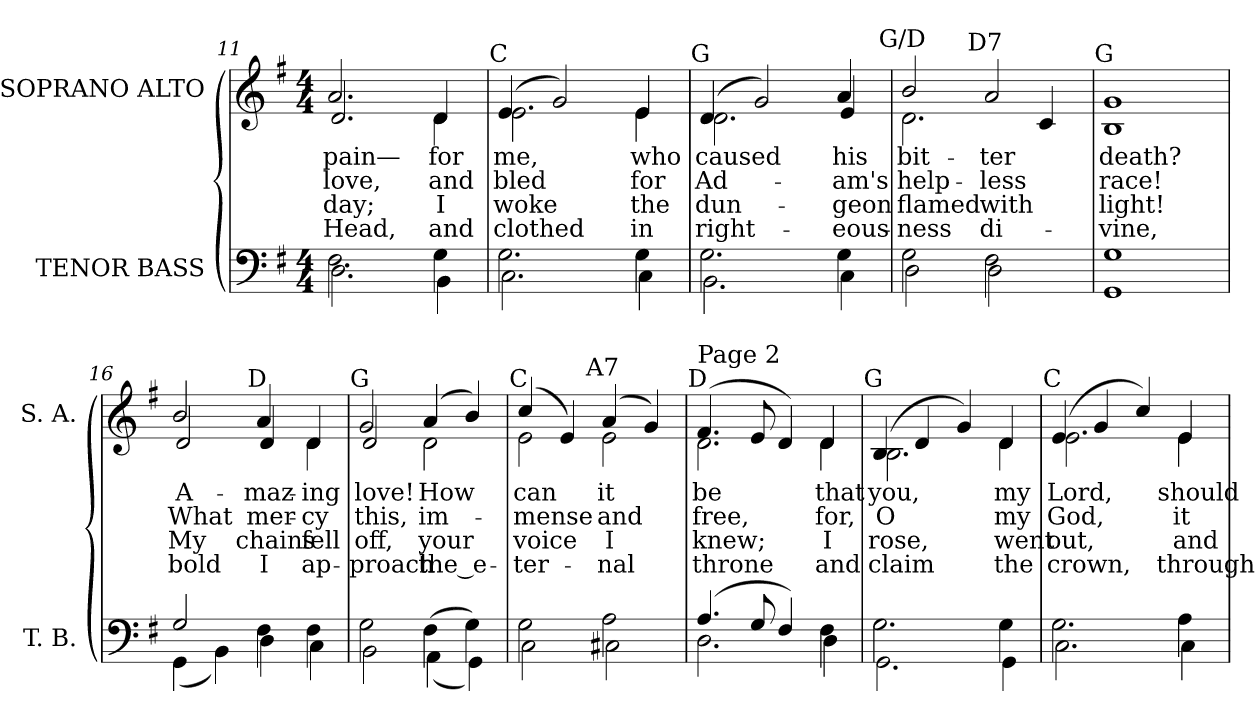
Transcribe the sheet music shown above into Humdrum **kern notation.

**kern	**kern	**text	**text	**text	**text
*part2	*part1	*part1	*part1	*part1	*part1
*staff2	*staff1	*staff1	*staff1	*staff1	*staff1
*I"TENOR BASS	*I"SOPRANO ALTO	*	*	*	*
*I'T. B.	*I'S. A.	*	*	*	*
*clefF4	*clefG2	*	*	*	*
*k[f#]	*k[f#]	*	*	*	*
*G:	*G:	*	*	*	*
*M4/4	*M4/4	*	*	*	*
=11	=11	=11	=11	=11	=11
*^	*	*	*	*	*
!	!	!LO:TX:a:cj:t=D	!	!	!	!
!	!	!	!LO:LY:b:color=#000000	!LO:LY:b:color=#000000	!LO:LY:b:color=#000000	!LO:LY:b:color=#000000
*	*	*^	*	*	*	*
2.F#i\	2.Di\	2.ai/	2.di/	pain—	love,	day;	Head,
!	!	!	!	!LO:LY:b:color=#000000	!LO:LY:b:color=#000000	!LO:LY:b:color=#000000	!LO:LY:b:color=#000000
4Gi\	4BBi\	4di/	4di\	for	and	I	and
=12	=12	=12	=12	=12	=12	=12	=12
!	!	!LO:TX:a:cj:t=C	!	!	!	!	!
!	!	!	!	!LO:LY:b:color=#000000	!LO:LY:b:color=#000000	!LO:LY:b:color=#000000	!LO:LY:b:color=#000000
2.Gi\	2.Ci\	(4ei/	2.ei\	me,	bled	woke	clothed
.	.	2gi/)	.	.	.	.	.
!	!	!	!	!LO:LY:b:color=#000000	!LO:LY:b:color=#000000	!LO:LY:b:color=#000000	!LO:LY:b:color=#000000
4Gi\	4Ci\	4ei/	4ei\	who	for	the	in
=13	=13	=13	=13	=13	=13	=13	=13
!	!	!LO:TX:a:cj:t=G	!	!	!	!	!
!	!	!	!	!LO:LY:b:color=#000000	!LO:LY:b:color=#000000	!LO:LY:b:color=#000000	!LO:LY:b:color=#000000
2.Gi\	2.BBi\	(4di/	2.di\	caused	Ad-	dun-	right-
.	.	2gi/)	.	.	.	.	.
!	!	!	!	!LO:LY:b:color=#000000	!LO:LY:b:color=#000000	!LO:LY:b:color=#000000	!LO:LY:b:color=#000000
4Gi\	4Ci\	4ai/	4ei/	his	-am's	-geon	-eous-
!!LO:LB:g=z	!!
=14	=14	=14	=14	=14	=14	=14	=14
!	!	!LO:TX:a:cj:t=G/D	!	!	!	!	!
!	!	!	!	!LO:LY:b:color=#000000	!LO:LY:b:color=#000000	!LO:LY:b:color=#000000	!LO:LY:b:color=#000000
2Gi\	2Di\	2bi/	2.di\	bit-	help-	flamed	-ness
!	!	!LO:TX:a:cj:t=D7	!	!	!	!	!
!	!	!	!	!LO:LY:b:color=#000000	!LO:LY:b:color=#000000	!LO:LY:b:color=#000000	!LO:LY:b:color=#000000
2F#i\	2Di\	2ai/	.	-ter	-less	with	di-
.	.	.	4ci/	.	.	.	.
=15	=15	=15	=15	=15	=15	=15	=15
!	!	!LO:TX:a:cj:t=G	!	!	!	!	!
!	!	!	!	!LO:LY:b:color=#000000	!LO:LY:b:color=#000000	!LO:LY:b:color=#000000	!LO:LY:b:color=#000000
1Gi	1GGi	1gi	1Bi	death?	race!	light!	-vine,
=16	=16	=16	=16	=16	=16	=16	=16
!	!	!	!	!LO:LY:b:color=#000000	!LO:LY:b:color=#000000	!LO:LY:b:color=#000000	!LO:LY:b:color=#000000
2Gi/	(4GGi\	2bi/	2di/	A-	What	My	bold
.	4BBi\)	.	.	.	.	.	.
!	!	!LO:TX:a:cj:t=D	!	!	!	!	!
!	!	!	!	!LO:LY:b:color=#000000	!LO:LY:b:color=#000000	!LO:LY:b:color=#000000	!LO:LY:b:color=#000000
4F#i\	4Di\	4ai/	4di/	-maz-	mer-	chains	I
!	!	!	!	!LO:LY:b:color=#000000	!LO:LY:b:color=#000000	!LO:LY:b:color=#000000	!LO:LY:b:color=#000000
4F#i\	4Ci\	4di/	4di\	-ing	-cy	fell	ap-
=17	=17	=17	=17	=17	=17	=17	=17
!	!	!LO:TX:a:cj:t=G	!	!	!	!	!
!	!	!	!	!LO:LY:b:color=#000000	!LO:LY:b:color=#000000	!LO:LY:b:color=#000000	!LO:LY:b:color=#000000
2Gi\	2BBi\	2gi/	2di/	love!	this,	off,	-proach
!	!	!	!	!LO:LY:b:color=#000000	!LO:LY:b:color=#000000	!LO:LY:b:color=#000000	!LO:LY:b:color=#000000
(4F#i\	(4AAi\	(4ai/	2di\	How	im-	your	the_e-
4Gi\)	4GGi\)	4bi/)	.	.	.	.	.
=18	=18	=18	=18	=18	=18	=18	=18
!	!	!LO:TX:a:cj:t=C	!	!	!	!	!
!	!	!	!	!LO:LY:b:color=#000000	!LO:LY:b:color=#000000	!LO:LY:b:color=#000000	!LO:LY:b:color=#000000
2Gi\	2Ci\	(4cci/	2ei\	can	-mense	voice	-ter-
.	.	4ei/)	.	.	.	.	.
!	!	!LO:TX:a:cj:t=A7	!	!	!	!	!
!	!	!	!	!LO:LY:b:color=#000000	!LO:LY:b:color=#000000	!LO:LY:b:color=#000000	!LO:LY:b:color=#000000
2Ai\	2C#Xi\	(4ai/	2ei\	it	and	I	-nal
.	.	4gi/)	.	.	.	.	.
!!LO:PB:g=z	!!
=19	=19	=19	=19	=19	=19	=19	=19
!	!	!LO:TX:a:cj:t=D	!	!	!	!	!
!	!	!LO:TX:a:t=Page 2	!	!	!	!	!
!	!	!	!	!LO:LY:b:color=#000000	!LO:LY:b:color=#000000	!LO:LY:b:color=#000000	!LO:LY:b:color=#000000
(4.Ai/	2.Di\	(4.f#i/	2.di\	be	free,	knew;	throne
8Gi/	.	8ei/	.	.	.	.	.
4F#i/)	.	4di/)	.	.	.	.	.
!	!	!	!	!LO:LY:b:color=#000000	!LO:LY:b:color=#000000	!LO:LY:b:color=#000000	!LO:LY:b:color=#000000
4F#i\	4Di\	4di/	4di\	that	for,	I	and
=20	=20	=20	=20	=20	=20	=20	=20
!	!	!LO:TX:a:cj:t=G	!	!	!	!	!
!	!	!	!	!LO:LY:b:color=#000000	!LO:LY:b:color=#000000	!LO:LY:b:color=#000000	!LO:LY:b:color=#000000
2.Gi\	2.GGi\	(4Bi/	2.Bi\	you,	O	rose,	claim
.	.	4di/	.	.	.	.	.
.	.	4gi/)	.	.	.	.	.
!	!	!	!	!LO:LY:b:color=#000000	!LO:LY:b:color=#000000	!LO:LY:b:color=#000000	!LO:LY:b:color=#000000
4Gi\	4GGi\	4di/	4di\	my	my	went	the
=21	=21	=21	=21	=21	=21	=21	=21
!	!	!LO:TX:a:cj:t=C	!	!	!	!	!
!	!	!	!	!LO:LY:b:color=#000000	!LO:LY:b:color=#000000	!LO:LY:b:color=#000000	!LO:LY:b:color=#000000
2.Gi\	2.Ci\	(4ei/	2.ei\	Lord,	God,	out,	crown,
.	.	4gi/	.	.	.	.	.
.	.	4cci/)	.	.	.	.	.
!	!	!	!	!LO:LY:b:color=#000000	!LO:LY:b:color=#000000	!LO:LY:b:color=#000000	!LO:LY:b:color=#000000
4Ai\	4Ci\	4ei/	4ei\	should	it	and	through
*v	*v	*	*	*	*	*	*
*	*v	*v	*	*	*	*
=	=	=	=	=	=
*-	*-	*-	*-	*-	*-
